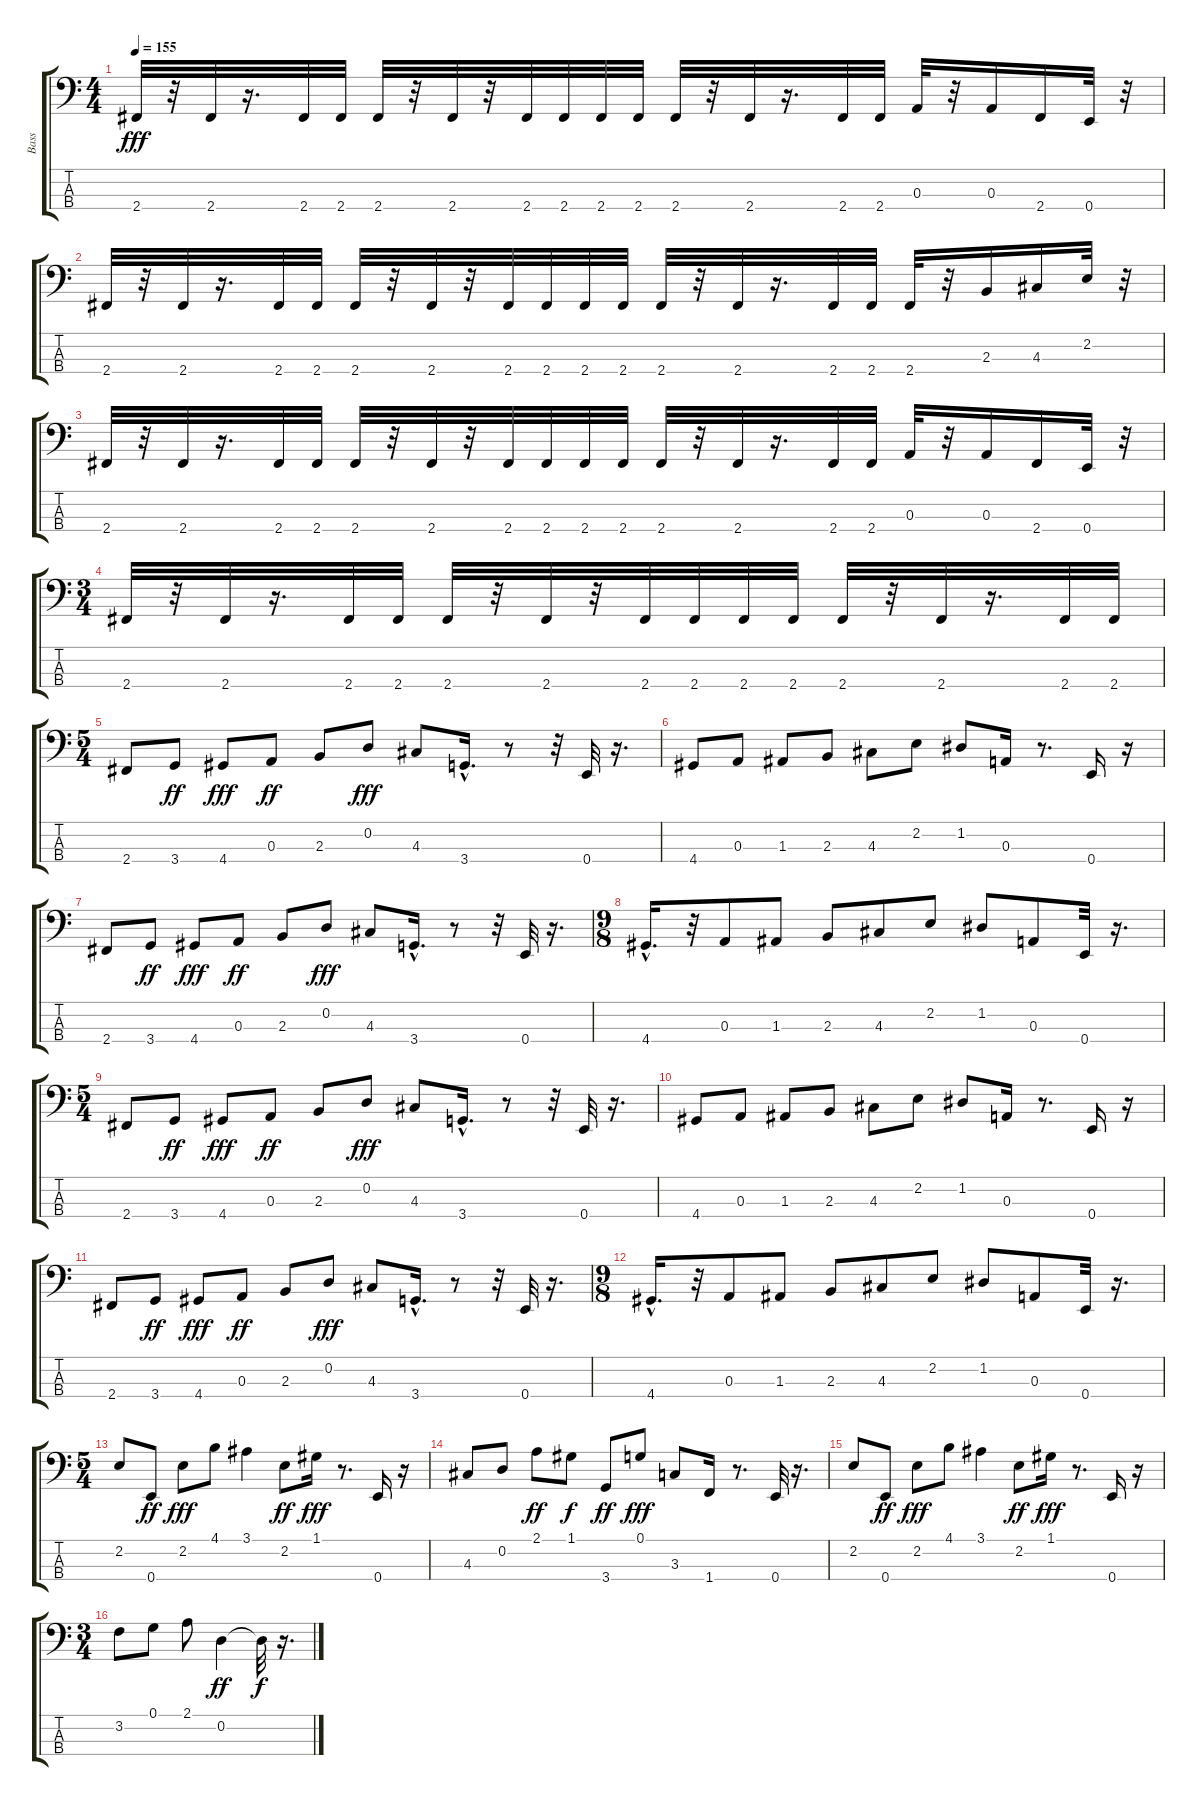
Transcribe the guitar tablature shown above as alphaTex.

\track ("Bass                " "Bass      ") {instrument fretlessbass}
\staff {score tabs}
\tuning (G2 D2 A1 E1) {hide}
\ts (4 4)
\tempo 155
\clef f4
\ks c
2.4.32{dy fff} r.32 2.4.32 r.16{d} 2.4.32 2.4.32 2.4.32 r.32 2.4.32 r.32 2.4.32 2.4.32 2.4.32 2.4.32 2.4.32 r.32 2.4.32 r.16{d} 2.4.32 2.4.32 0.3.32 r.32 0.3.16 2.4.16 0.4.32 r.32 |
2.4.32 r.32 2.4.32 r.16{d} 2.4.32 2.4.32 2.4.32 r.32 2.4.32 r.32 2.4.32 2.4.32 2.4.32 2.4.32 2.4.32 r.32 2.4.32 r.16{d} 2.4.32 2.4.32 2.4.32 r.32 2.3.16 4.3.16 2.2.32 r.32 |
2.4.32 r.32 2.4.32 r.16{d} 2.4.32 2.4.32 2.4.32 r.32 2.4.32 r.32 2.4.32 2.4.32 2.4.32 2.4.32 2.4.32 r.32 2.4.32 r.16{d} 2.4.32 2.4.32 0.3.32 r.32 0.3.16 2.4.16 0.4.32 r.32 |
\ts (3 4)
2.4.32 r.32 2.4.32 r.16{d} 2.4.32 2.4.32 2.4.32 r.32 2.4.32 r.32 2.4.32 2.4.32 2.4.32 2.4.32 2.4.32 r.32 2.4.32 r.16{d} 2.4.32 2.4.32 |
\ts (5 4)
2.4.8{instrument fretlessbass} 3.4.8{dy ff} 4.4.8{dy fff} 0.3.8{dy ff} 2.3.8 0.2.8{dy fff} 4.3.8 3.4{hac}.16{d} r.8 r.32 0.4.32 r.16{d} |
4.4.8 0.3.8 1.3.8 2.3.8 4.3.8 2.2.8 1.2.8 0.3.16 r.8{d} 0.4.16 r.16 |
2.4.8 3.4.8{dy ff} 4.4.8{dy fff} 0.3.8{dy ff} 2.3.8 0.2.8{dy fff} 4.3.8 3.4{hac}.16{d} r.8 r.32 0.4.32 r.16{d} |
\ts (9 8)
4.4{hac}.16{d} r.32 0.3.8 1.3.8 2.3.8 4.3.8 2.2.8 1.2.8 0.3.8 0.4.32 r.16{d} |
\ts (5 4)
2.4.8 3.4.8{dy ff} 4.4.8{dy fff} 0.3.8{dy ff} 2.3.8 0.2.8{dy fff} 4.3.8 3.4{hac}.16{d} r.8 r.32 0.4.32 r.16{d} |
4.4.8 0.3.8 1.3.8 2.3.8 4.3.8 2.2.8 1.2.8 0.3.16 r.8{d} 0.4.16 r.16 |
2.4.8 3.4.8{dy ff} 4.4.8{dy fff} 0.3.8{dy ff} 2.3.8 0.2.8{dy fff} 4.3.8 3.4{hac}.16{d} r.8 r.32 0.4.32 r.16{d} |
\ts (9 8)
4.4{hac}.16{d} r.32 0.3.8 1.3.8 2.3.8 4.3.8 2.2.8 1.2.8 0.3.8 0.4.32 r.16{d} |
\ts (5 4)
2.2.8 0.4.8{dy ff} 2.2.8{dy fff} 4.1.8 3.1.4 2.2.8{dy ff} 1.1.16{dy fff} r.8{d} 0.4.16 r.16 |
4.3.8 0.2.8 2.1.8{dy ff} 1.1.8{dy f} 3.4.8{dy ff} 0.1.8{dy fff} 3.3.8 1.4.16 r.8{d} 0.4.32 r.16{d} |
2.2.8 0.4.8{dy ff} 2.2.8{dy fff} 4.1.8 3.1.4 2.2.8{dy ff} 1.1.16{dy fff} r.8{d} 0.4.16 r.16 |
\ts (3 4)
3.2.8 0.1.8 2.1.8 0.2.4{dy ff} 0.2{t}.32{dy f} r.16{d}
